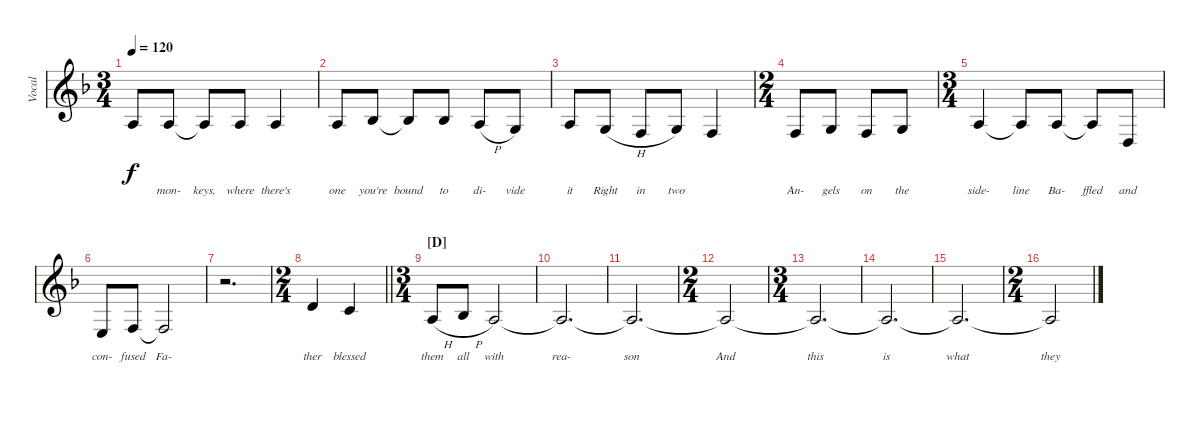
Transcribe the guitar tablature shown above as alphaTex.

\track ("Vocal" "Vocal") {instrument frenchhorn}
\staff {score}
\tuning (E4 B3 G3 D3 A2 E2) {hide}
\ts (3 4)
\tempo 120
\clef g2
\ks dminor
2.3.8{lyrics (0 "") lyrics (1 "") lyrics (2 "") lyrics (3 "") lyrics (4 "") dy f} 2.3.8{lyrics (0 "mon-") lyrics (1 "") lyrics (2 "") lyrics (3 "") lyrics (4 "")} 2.3{t}.8{lyrics (0 "keys,") lyrics (1 "") lyrics (2 "") lyrics (3 "") lyrics (4 "")} 2.3.8{lyrics (0 "where") lyrics (1 "") lyrics (2 "") lyrics (3 "") lyrics (4 "")} 2.3.4{lyrics (0 "there's") lyrics (1 "") lyrics (2 "") lyrics (3 "") lyrics (4 "")} |
2.3.8{lyrics (0 "one") lyrics (1 "") lyrics (2 "") lyrics (3 "") lyrics (4 "") beam Up} 3.3.8{lyrics (0 "you're") lyrics (1 "") lyrics (2 "") lyrics (3 "") lyrics (4 "") beam Up} 3.3{t}.8{lyrics (0 "bound") lyrics (1 "") lyrics (2 "") lyrics (3 "") lyrics (4 "") beam Up} 3.3.8{lyrics (0 "to") lyrics (1 "") lyrics (2 "") lyrics (3 "") lyrics (4 "") beam Up} 2.3{h}.8{lyrics (0 "di-") lyrics (1 "") lyrics (2 "") lyrics (3 "") lyrics (4 "")} 0.3.8{lyrics (0 "vide") lyrics (1 "") lyrics (2 "") lyrics (3 "") lyrics (4 "")} |
2.3.8{lyrics (0 "it") lyrics (1 "") lyrics (2 "") lyrics (3 "") lyrics (4 "")} 0.3{h}.8{lyrics (0 "Right") lyrics (1 "") lyrics (2 "") lyrics (3 "") lyrics (4 "")} 3.4.8{lyrics (0 "in") lyrics (1 "") lyrics (2 "") lyrics (3 "") lyrics (4 "")} 0.3.8{lyrics (0 "two") lyrics (1 "") lyrics (2 "") lyrics (3 "") lyrics (4 "")} 3.4.4{lyrics (0 "") lyrics (1 "") lyrics (2 "") lyrics (3 "") lyrics (4 "")} |
\ts (2 4)
3.4.8{lyrics (0 "An-") lyrics (1 "") lyrics (2 "") lyrics (3 "") lyrics (4 "")} 0.3.8{lyrics (0 "gels") lyrics (1 "") lyrics (2 "") lyrics (3 "") lyrics (4 "")} 3.4.8{lyrics (0 "on") lyrics (1 "") lyrics (2 "") lyrics (3 "") lyrics (4 "")} 0.3.8{lyrics (0 "the") lyrics (1 "") lyrics (2 "") lyrics (3 "") lyrics (4 "")} |
\ts (3 4)
2.3.4{lyrics (0 "side-") lyrics (1 "") lyrics (2 "") lyrics (3 "") lyrics (4 "")} 2.3{t}.8{lyrics (0 "line") lyrics (1 "") lyrics (2 "") lyrics (3 "") lyrics (4 "")} 2.3.8{lyrics (0 "Ba-") lyrics (1 "") lyrics (2 "") lyrics (3 "") lyrics (4 "")} 2.3{t}.8{lyrics (0 "ffled") lyrics (1 "") lyrics (2 "") lyrics (3 "") lyrics (4 "")} 0.4.8{lyrics (0 "and") lyrics (1 "") lyrics (2 "") lyrics (3 "") lyrics (4 "")} |
2.4.8{lyrics (0 "con-") lyrics (1 "") lyrics (2 "") lyrics (3 "") lyrics (4 "")} 3.4.8{lyrics (0 "fused") lyrics (1 "") lyrics (2 "") lyrics (3 "") lyrics (4 "")} 3.4{t}.2{lyrics (0 "Fa-") lyrics (1 "") lyrics (2 "") lyrics (3 "") lyrics (4 "")} |
r.2{d} |
\ts (2 4)
\barLineRight lightlight
3.2.4{lyrics (0 "ther") lyrics (1 "") lyrics (2 "") lyrics (3 "") lyrics (4 "") beam Up} 1.2.4{lyrics (0 "blessed") lyrics (1 "") lyrics (2 "") lyrics (3 "") lyrics (4 "") beam Up} |
\ts (3 4)
\section ("" "[D]")
2.3{h}.8{lyrics (0 "them") lyrics (1 "") lyrics (2 "") lyrics (3 "") lyrics (4 "") beam Up} 3.3{h}.8{lyrics (0 "all") lyrics (1 "") lyrics (2 "") lyrics (3 "") lyrics (4 "") beam Up} 2.3.2{lyrics (0 "with") lyrics (1 "") lyrics (2 "") lyrics (3 "") lyrics (4 "")} |
2.3{t}.2{d lyrics (0 "rea-") lyrics (1 "") lyrics (2 "") lyrics (3 "") lyrics (4 "")} |
2.3{t}.2{d lyrics (0 "son") lyrics (1 "") lyrics (2 "") lyrics (3 "") lyrics (4 "")} |
\ts (2 4)
2.3{t}.2{lyrics (0 "And") lyrics (1 "") lyrics (2 "") lyrics (3 "") lyrics (4 "")} |
\ts (3 4)
2.3{t}.2{d lyrics (0 "this") lyrics (1 "") lyrics (2 "") lyrics (3 "") lyrics (4 "")} |
2.3{t}.2{d lyrics (0 "is") lyrics (1 "") lyrics (2 "") lyrics (3 "") lyrics (4 "")} |
2.3{t}.2{d lyrics (0 "what") lyrics (1 "") lyrics (2 "") lyrics (3 "") lyrics (4 "")} |
\ts (2 4)
2.3{t}.2{lyrics (0 "they") lyrics (1 "") lyrics (2 "") lyrics (3 "") lyrics (4 "")}
